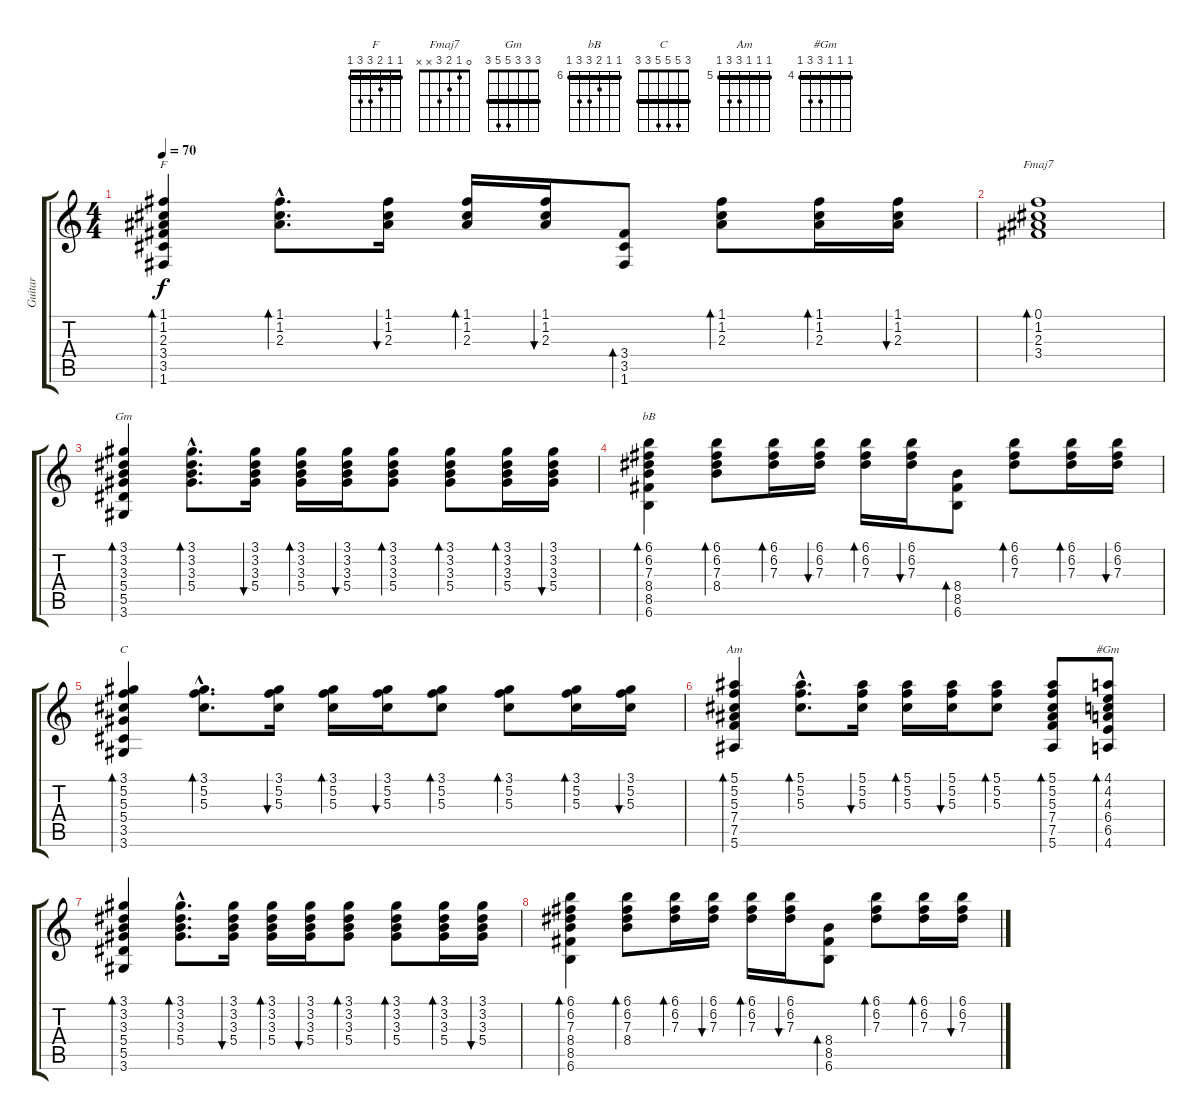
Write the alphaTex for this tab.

\track ("Guitar" "Guitar") {instrument acousticguitarsteel}
\staff {score tabs}
\tuning (F4 C4 Ab3 Eb3 Bb2 F2) {hide}
\chord ("F" 1 1 2 3 3 1) {barre 1}
\chord ("Fmaj7" 0 1 2 3 x x)
\chord ("Gm" 3 3 3 5 5 3) {barre 3}
\chord ("bB" 6 6 7 8 8 6) {firstfret 6 barre 6}
\chord ("C" 3 5 5 5 3 3) {barre 3}
\chord ("Am" 5 5 5 7 7 5) {firstfret 5 barre 5}
\chord ("#Gm" 4 4 4 6 6 4) {firstfret 4 barre 4}
\ts (4 4)
\tempo 70
\clef g2
\ks c
(1.1 1.2 2.3 3.4 3.5 1.6).4{bd 30 ch "F" dy f} (1.1{hac} 1.2{hac} 2.3{hac}).8{d bd 30} (1.1 1.2 2.3).16{bu 30} (1.1 1.2 2.3).16{bd 30} (1.1 1.2 2.3).16{bu 30} (3.4 3.5 1.6).8{bd 30} (1.1 1.2 2.3).8{bd 30} (1.1 1.2 2.3).16{bd 30} (1.1 1.2 2.3).16{bu 30} |
(0.1 1.2 2.3 3.4).1{bd 480 ch "Fmaj7"} |
(3.1 3.2 3.3 5.4 5.5 3.6).4{bd 30 ch "Gm"} (3.1{hac} 3.2{hac} 3.3{hac} 5.4{hac}).8{d bd 30} (3.1 3.2 3.3 5.4).16{bu 30} (3.1 3.2 3.3 5.4).16{bd 30} (3.1 3.2 3.3 5.4).16{bu 30} (3.1 3.2 3.3 5.4).8{bd 30} (3.1 3.2 3.3 5.4).8{bd 30} (3.1 3.2 3.3 5.4).16{bd 30} (3.1 3.2 3.3 5.4).16{bu 30} |
(6.1 6.2 7.3 8.4 8.5 6.6).4{bd 30 ch "bB"} (6.1 6.2 7.3 8.4).8{bd 30} (6.1 6.2 7.3).16{bd 30} (6.1 6.2 7.3).16{bu 30} (6.1 6.2 7.3).16{bd 30} (6.1 6.2 7.3).16{bu 30} (8.4 8.5 6.6).8{bd 30} (6.1 6.2 7.3).8{bd 30} (6.1 6.2 7.3).16{bd 30} (6.1 6.2 7.3).16{bu 30} |
(3.1 5.2 5.3 5.4 3.5 3.6).4{bd 30 ch "C"} (3.1{hac} 5.2{hac} 5.3{hac}).8{d bd 30} (3.1 5.2 5.3).16{bu 30} (3.1 5.2 5.3).16{bd 30} (3.1 5.2 5.3).16{bu 30} (3.1 5.2 5.3).8{bd 30} (3.1 5.2 5.3).8{bd 30} (3.1 5.2 5.3).16{bd 30} (3.1 5.2 5.3).16{bu 30} |
(5.1 5.2 5.3 7.4 7.5 5.6).4{bd 30 ch "Am"} (5.1{hac} 5.2{hac} 5.3{hac}).8{d bd 30} (5.1 5.2 5.3).16{bu 30} (5.1 5.2 5.3).16{bd 30} (5.1 5.2 5.3).16{bu 30} (5.1 5.2 5.3).8{bd 30} (5.1 5.2 5.3 7.4 7.5 5.6).8{bd 30} (4.1 4.2 4.3 6.4 6.5 4.6).8{bd 30 ch "#Gm"} |
(3.1 3.2 3.3 5.4 5.5 3.6).4{bd 30} (3.1{hac} 3.2{hac} 3.3{hac} 5.4{hac}).8{d bd 30} (3.1 3.2 3.3 5.4).16{bu 30} (3.1 3.2 3.3 5.4).16{bd 30} (3.1 3.2 3.3 5.4).16{bu 30} (3.1 3.2 3.3 5.4).8{bd 30} (3.1 3.2 3.3 5.4).8{bd 30} (3.1 3.2 3.3 5.4).16{bd 30} (3.1 3.2 3.3 5.4).16{bu 30} |
(6.1 6.2 7.3 8.4 8.5 6.6).4{bd 30} (6.1 6.2 7.3 8.4).8{bd 30} (6.1 6.2 7.3).16{bd 30} (6.1 6.2 7.3).16{bu 30} (6.1 6.2 7.3).16{bd 30} (6.1 6.2 7.3).16{bu 30} (8.4 8.5 6.6).8{bd 30} (6.1 6.2 7.3).8{bd 30} (6.1 6.2 7.3).16{bd 30} (6.1 6.2 7.3).16{bu 30}
